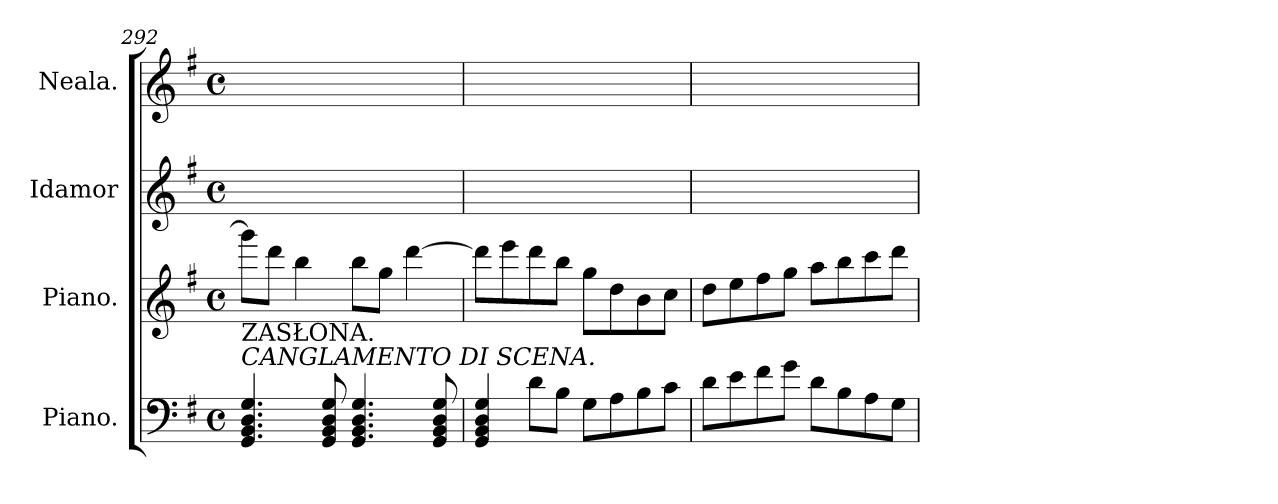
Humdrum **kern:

**kern	**kern	**kern	**kern
*part4	*part3	*part2	*part1
*staff4	*staff3	*staff2	*staff1
*I"Piano.	*I"Piano.	*I"Idamor	*I"Neala.
*	*	*I'I.	*I'N.
*clefF4	*clefG2	*clefG2	*clefG2
*k[f#]	*k[f#]	*k[f#]	*k[f#]
*M6/4	*M6/4	*M4/4	*M4/4
*met(c)	*met(c)	*met(c)	*met(c)
=292	=292	=292	=292
!	!LO:TX:b:t=ZASŁONA.	!	!
!	!LO:TX:b:i:t=CANGLAMENTO DI SCENA.	!	!
4.GG/ 4.BB/ 4.D/ 4.G/	8ggg\L]	1ryy	1ryy
.	8ddd\J	.	.
.	4bb\	.	.
8GG/ 8BB/ 8D/ 8G/	.	.	.
4.GG/ 4.BB/ 4.D/ 4.G/	8bb\L	.	.
.	8gg\J	.	.
.	[4ddd\	.	.
8GG/ 8BB/ 8D/ 8G/	.	.	.
=293	=293	=293	=293
4GG/ 4BB/ 4D/ 4G/	8ddd\L]	1ryy	1ryy
.	8eee\	.	.
8d\L	8ddd\	.	.
8B\J	8bb\J	.	.
8G\L	8gg\L	.	.
8A\	8dd\	.	.
8B\	8b\	.	.
8c\J	8cc\J	.	.
=294	=294	=294	=294
8d\L	8dd\L	1ryy	1ryy
8e\	8ee\	.	.
8f#\	8ff#\	.	.
8g\J	8gg\J	.	.
8d\L	8aa\L	.	.
8B\	8bb\	.	.
8A\	8ccc\	.	.
8G\J	8ddd\J	.	.
=	=	=	=
*-	*-	*-	*-
